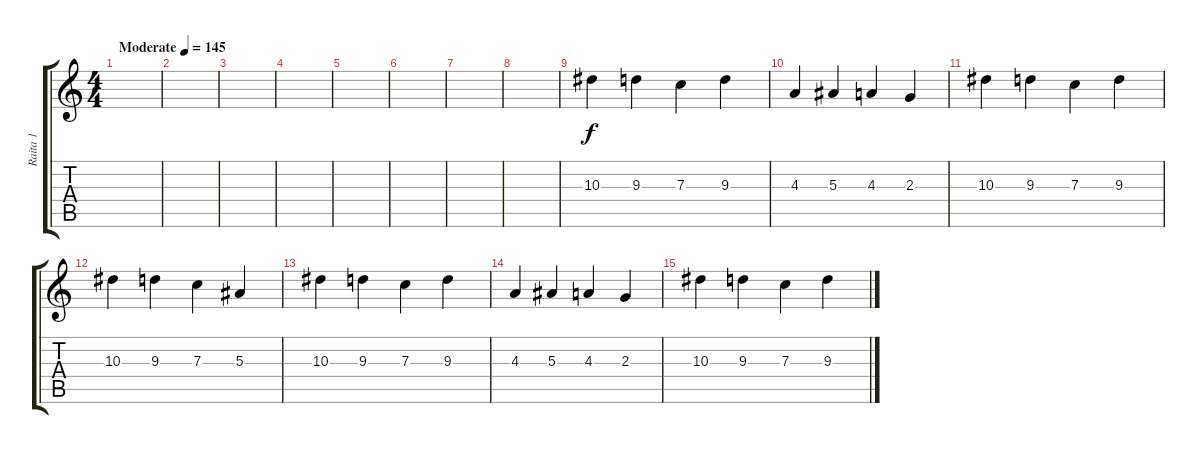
\track ("Raita 1" "Raita 1") {instrument distortionguitar}
\staff {score tabs}
\tuning (D4 A3 F3 C3 G2 C2) {hide}
\ts (4 4)
\tempo (145 "Moderate")
\clef g2
\ks c
|
|
|
|
|
|
|
|
10.3.4{instrument electricguitarmuted} 9.3.4 7.3.4 9.3.4 |
4.3.4 5.3.4 4.3.4 2.3.4 |
10.3.4 9.3.4 7.3.4 9.3.4 |
10.3.4 9.3.4 7.3.4 5.3.4 |
10.3.4 9.3.4 7.3.4 9.3.4 |
4.3.4 5.3.4 4.3.4 2.3.4 |
10.3.4 9.3.4 7.3.4 9.3.4
